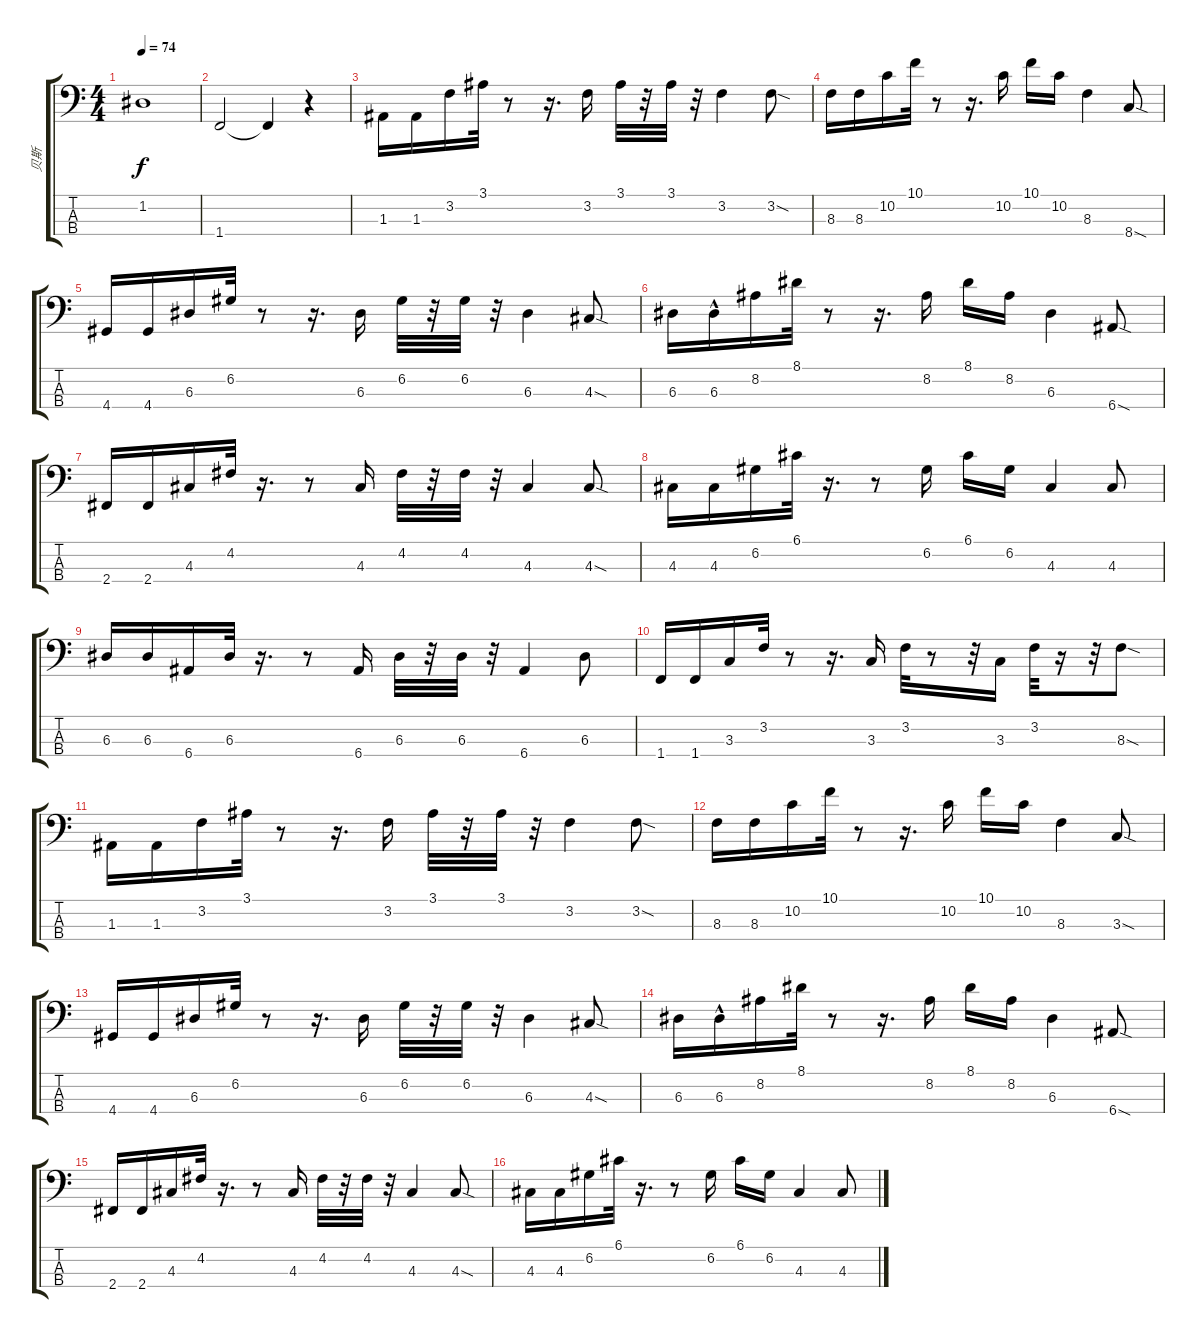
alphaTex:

\track ("贝斯" "贝斯") {instrument electricbassfinger}
\staff {score tabs}
\tuning (G2 D2 A1 E1) {hide}
\ts (4 4)
\tempo 74
\clef f4
\ks c
1.2.1{dy f} |
1.4.2 1.4{t}.4 r.4 |
1.3.16 1.3.16 3.2.16 3.1.32 r.8 r.16{d} 3.2.16 3.1.32 r.32 3.1.32 r.32 3.2.4 3.2{sod}.8 |
8.3.16 8.3.16 10.2.16 10.1.32 r.8 r.16{d} 10.2.16 10.1.16 10.2.16 8.3.4 8.4{sod}.8 |
4.4.16 4.4.16 6.3.16 6.2.32 r.8 r.16{d} 6.3.16 6.2.32 r.32 6.2.32 r.32 6.3.4 4.3{sod}.8 |
6.3.16 6.3{hac}.16 8.2.16 8.1.32 r.8 r.16{d} 8.2.16 8.1.16 8.2.16 6.3.4 6.4{sod}.8 |
2.4.16 2.4.16 4.3.16 4.2.32 r.16{d} r.8 4.3.16 4.2.32 r.32 4.2.32 r.32 4.3.4 4.3{sod}.8 |
4.3.16 4.3.16 6.2.16 6.1.32 r.16{d} r.8 6.2.16 6.1.16 6.2.16 4.3.4 4.3.8 |
6.3.16 6.3.16 6.4.16 6.3.32 r.16{d} r.8 6.4.16 6.3.32 r.32 6.3.32 r.32 6.4.4 6.3.8 |
1.4.16 1.4.16 3.3.16 3.2.32 r.8 r.16{d} 3.3.16 3.2.32 r.8 r.32 3.3.16 3.2.32 r.16 r.32 8.3{sod}.8 |
1.3.16 1.3.16 3.2.16 3.1.32 r.8 r.16{d} 3.2.16 3.1.32 r.32 3.1.32 r.32 3.2.4 3.2{sod}.8 |
8.3.16 8.3.16 10.2.16 10.1.32 r.8 r.16{d} 10.2.16 10.1.16 10.2.16 8.3.4 3.3{sod}.8 |
4.4.16 4.4.16 6.3.16 6.2.32 r.8 r.16{d} 6.3.16 6.2.32 r.32 6.2.32 r.32 6.3.4 4.3{sod}.8 |
6.3.16 6.3{hac}.16 8.2.16 8.1.32 r.8 r.16{d} 8.2.16 8.1.16 8.2.16 6.3.4 6.4{sod}.8 |
2.4.16 2.4.16 4.3.16 4.2.32 r.16{d} r.8 4.3.16 4.2.32 r.32 4.2.32 r.32 4.3.4 4.3{sod}.8 |
4.3.16 4.3.16 6.2.16 6.1.32 r.16{d} r.8 6.2.16 6.1.16 6.2.16 4.3.4 4.3.8
